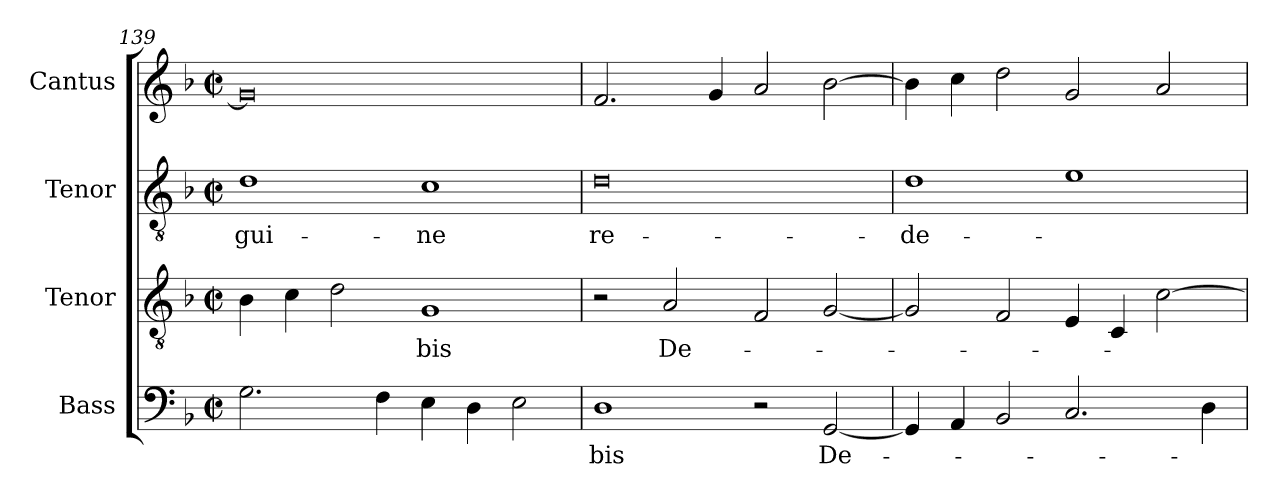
**kern	**text	**kern	**text	**kern	**text	**kern
*part4	*part4	*part3	*part3	*part2	*part2	*part1
*staff4	*staff4	*staff3	*staff3	*staff2	*staff2	*staff1
*I"Bass	*	*I"Tenor	*	*I"Tenor	*	*I"Cantus
*	*	*I'Tenor	*	*	*	*
*clefF4	*	*clefGv2	*	*clefGv2	*	*clefG2
*	*	*ITrd7c12	*	*ITrd7c12	*	*
*k[b-]	*	*k[b-]	*	*k[b-]	*	*k[b-]
*F:	*	*F:	*	*F:	*	*F:
*M2/2	*	*M2/2	*	*M2/2	*	*M2/2
*met(c|)	*	*met(c|)	*	*met(c|)	*	*met(c|)
=139	=139	=139	=139	=139	=139	=139
!	!	!	!	!	!LO:LY:b:color=#000000	!
2.Gi\	.	4BB-i\	.	1Di	-gui-	0gi]
.	.	4Ci\	.	.	.	.
.	.	2Di\	.	.	.	.
4Fi\	.	.	.	.	.	.
!	!	!	!LO:LY:b:color=#000000	!	!	!
!	!	!	!	!	!LO:LY:b:color=#000000	!
4Ei\	.	1GGi	-bis	1Ci	-ne	.
4Di\	.	.	.	.	.	.
2Ei\	.	.	.	.	.	.
=140	=140	=140	=140	=140	=140	=140
!	!LO:LY:b:color=#000000	!	!	!	!	!
!	!	!	!	!	!LO:LY:b:color=#000000	!
1Di	-bis	2r	.	0Di	re-	2.fi/
!	!	!	!LO:LY:b:color=#000000	!	!	!
.	.	2AAi/	De-	.	.	.
.	.	.	.	.	.	4gi/
2r	.	2FFi/	.	.	.	2ai/
!	!LO:LY:b:color=#000000	!	!	!	!	!
[<2GGi/	De-	[<2GGi/	.	.	.	[>2b-i\
=141	=141	=141	=141	=141	=141	=141
!	!	!	!	!	!LO:LY:b:color=#000000	!
4GGi/]	.	2GGi/]	.	1Di	-de-	4b-i\]
4AAi/	.	.	.	.	.	4cci\
2BB-i/	.	2FFi/	.	.	.	2ddi\
2.Ci/	.	4EEi/	.	1Ei	.	2gi/
.	.	4CCi/	.	.	.	.
.	.	[>2Ci\	.	.	.	2ai/
4Di\	.	.	.	.	.	.
=	=	=	=	=	=	=
*-	*-	*-	*-	*-	*-	*-
